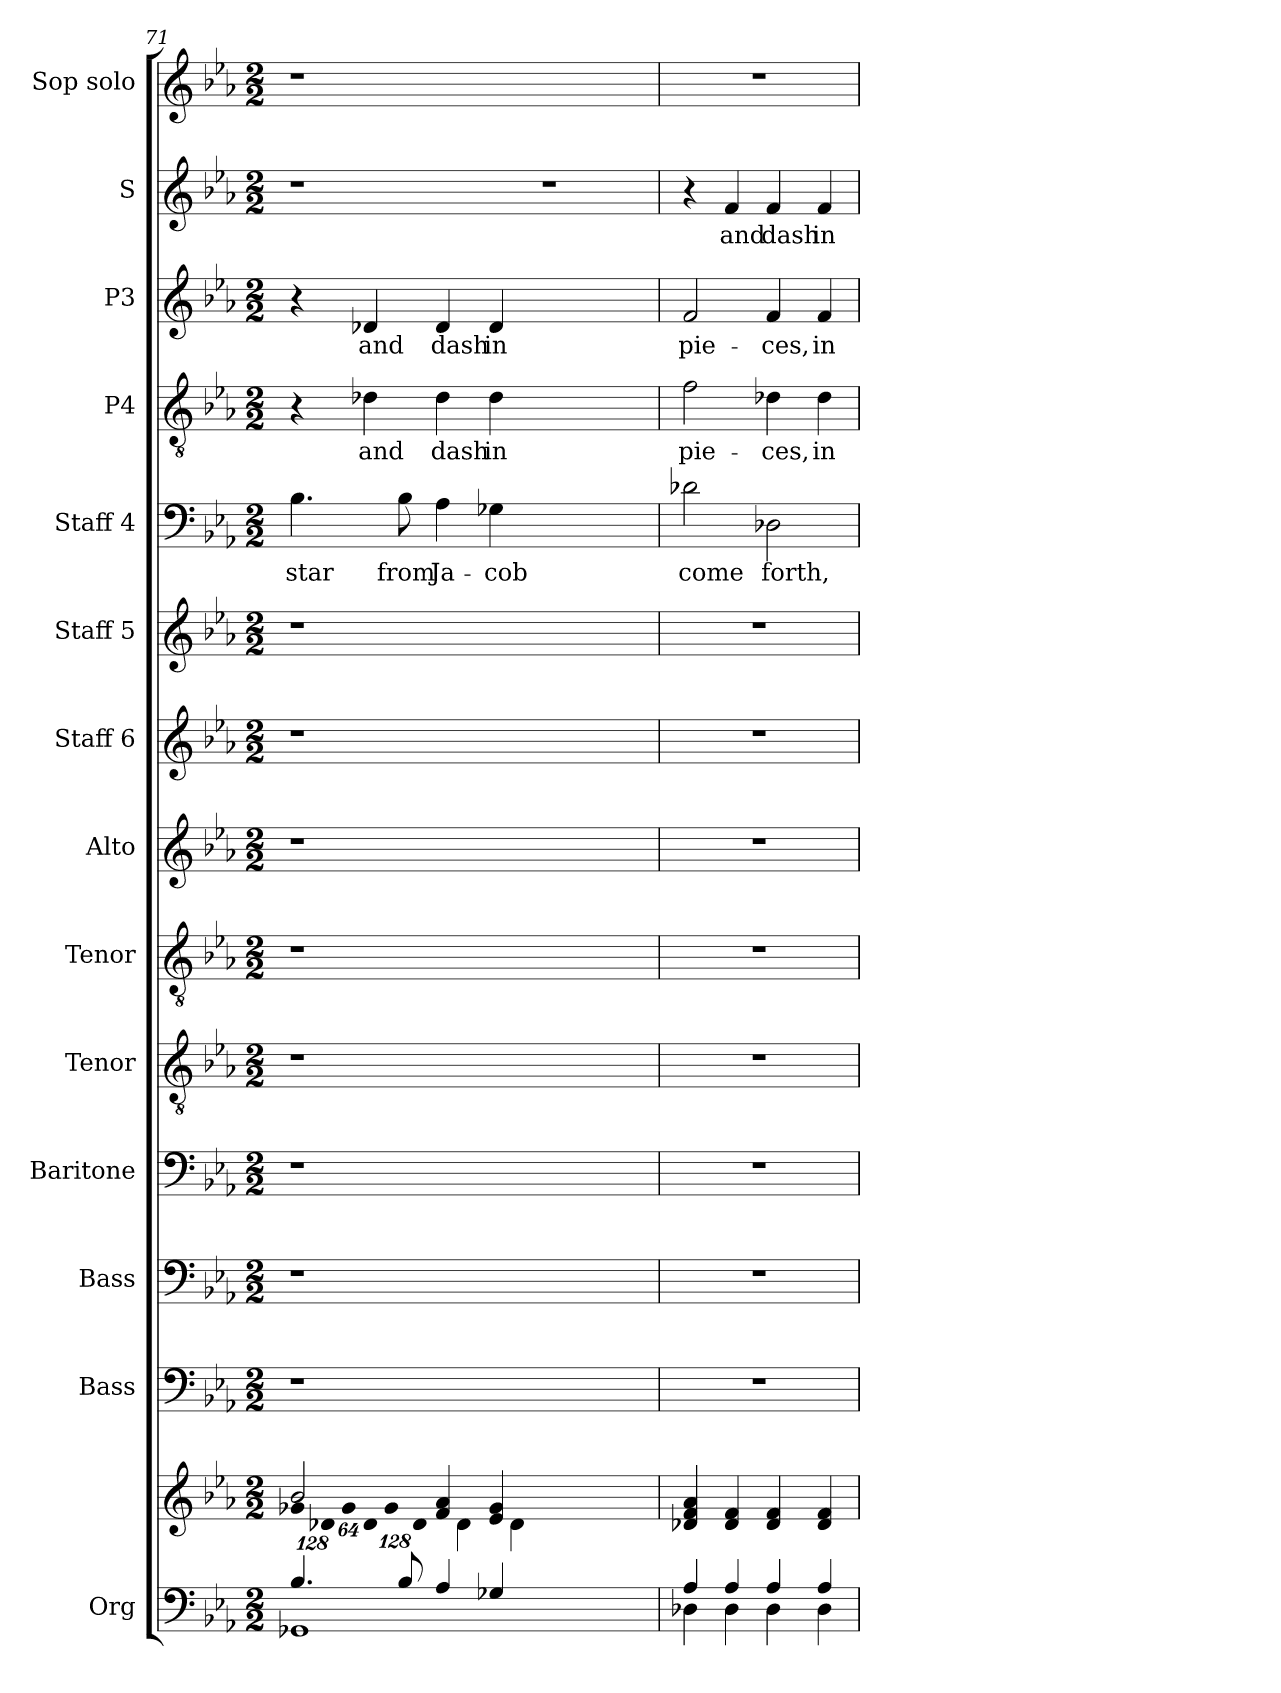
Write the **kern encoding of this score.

**kern	**kern	**kern	**kern	**kern	**kern	**kern	**kern	**kern	**kern	**kern	**text	**kern	**text	**kern	**text	**kern	**text	**kern
*part14	*part14	*part13	*part12	*part11	*part10	*part9	*part8	*part7	*part6	*part5	*part5	*part4	*part4	*part3	*part3	*part2	*part2	*part1
*staff15	*staff14	*staff13	*staff12	*staff11	*staff10	*staff9	*staff8	*staff7	*staff6	*staff5	*staff5	*staff4	*staff4	*staff3	*staff3	*staff2	*staff2	*staff1
*I"Org	*	*I"Bass	*I"Bass	*I"Baritone	*I"Tenor	*I"Tenor	*I"Alto	*I"Staff 6	*I"Staff 5	*I"Staff 4	*	*I"P4	*	*I"P3	*	*I"S	*	*I"Sop solo
*I'Org.	*	*I'B.	*I'B.	*I'Bar.	*I'T.	*I'T.	*I'A.	*I'Sta. 6	*I'Sta. 5	*I'Sta. 4	*	*	*	*	*	*	*	*I'S.
*clefF4	*clefG2	*clefF4	*clefF4	*clefF4	*clefGv2	*clefGv2	*clefG2	*clefG2	*clefG2	*clefF4	*	*clefGv2	*	*clefG2	*	*clefG2	*	*clefG2
*	*	*	*	*	*ITrd7c12	*ITrd7c12	*	*	*	*	*	*	*	*	*	*	*	*
*k[b-e-a-]	*k[b-e-a-]	*k[b-e-a-]	*k[b-e-a-]	*k[b-e-a-]	*k[b-e-a-]	*k[b-e-a-]	*k[b-e-a-]	*k[b-e-a-]	*k[b-e-a-]	*k[b-e-a-]	*	*k[b-e-a-]	*	*k[b-e-a-]	*	*k[b-e-a-]	*	*k[b-e-a-]
*E-:	*E-:	*E-:	*E-:	*E-:	*E-:	*E-:	*E-:	*E-:	*E-:	*E-:	*	*E-:	*	*E-:	*	*E-:	*	*E-:
*M2/2	*M2/2	*M2/2	*M2/2	*M2/2	*M2/2	*M2/2	*M2/2	*M2/2	*M2/2	*M2/2	*	*M2/2	*	*M2/2	*	*M2/2	*	*M2/2
=71	=71	=71	=71	=71	=71	=71	=71	=71	=71	=71	=71	=71	=71	=71	=71	=71	=71	=71
*^	*^	*	*	*	*	*	*	*	*	*	*	*	*	*	*	*	*	*
*	*	*	*Xbrackettup	*	*	*	*	*	*	*	*	*	*	*	*	*	*	*	*	*
!	!	!	!LO:N:vis=8	!	!	!	!	!	!	!	!	!	!	!	!	!	!	!	!	!
!	!	!	!	!	!	!	!	!	!	!	!	!	!LO:LY:b:color=#000000	!	!	!	!	!	!	!
4.B-i/	1GG-Xi	2b-i/	1024%85g-Xi\	1r	1r	1r	1r	1r	1r	1r	1r	4.B-i\	star	4r	.	4r	.	1r	.	1r
!	!	!	!LO:N:vis=8	!	!	!	!	!	!	!	!	!	!	!	!	!	!	!	!	!
.	.	.	1024%85d-Xi\	.	.	.	.	.	.	.	.	.	.	.	.	.	.	.	.	.
!	!	!	!LO:N:vis=8	!	!	!	!	!	!	!	!	!	!	!	!	!	!	!	!	!
.	.	.	512%43g-i\	.	.	.	.	.	.	.	.	.	.	.	.	.	.	.	.	.
!	!	!	!LO:N:vis=8	!	!	!	!	!	!	!	!	!	!	!	!	!	!	!	!	!
!	!	!	!	!	!	!	!	!	!	!	!	!	!	!	!LO:LY:b:color=#000000	!	!	!	!	!
!	!	!	!	!	!	!	!	!	!	!	!	!	!	!	!	!	!LO:LY:b:color=#000000	!	!	!
.	.	.	1024%85d-i\	.	.	.	.	.	.	.	.	.	.	4d-Xi\	and	4d-Xi/	and	.	.	.
!	!	!	!LO:N:vis=8	!	!	!	!	!	!	!	!	!	!	!	!	!	!	!	!	!
.	.	.	1024%85g-i\	.	.	.	.	.	.	.	.	.	.	.	.	.	.	.	.	.
!	!	!	!	!	!	!	!	!	!	!	!	!	!LO:LY:b:color=#000000	!	!	!	!	!	!	!
8B-i/	.	.	.	.	.	.	.	.	.	.	.	8B-i\	from	.	.	.	.	.	.	.
!	!	!	!LO:N:vis=8	!	!	!	!	!	!	!	!	!	!	!	!	!	!	!	!	!
.	.	.	512%43d-i\	.	.	.	.	.	.	.	.	.	.	.	.	.	.	.	.	.
!	!	!	!	!	!	!	!	!	!	!	!	!	!LO:LY:b:color=#000000	!	!	!	!	!	!	!
!	!	!	!	!	!	!	!	!	!	!	!	!	!	!	!LO:LY:b:color=#000000	!	!	!	!	!
!	!	!	!	!	!	!	!	!	!	!	!	!	!	!	!	!	!LO:LY:b:color=#000000	!	!	!
4A-i/	.	4fi/ 4a-i	4d-i\	.	.	.	.	.	.	.	.	4A-i\	Ja-	4d-i\	dash	4d-i/	dash	.	.	.
!	!	!	!	!	!	!	!	!	!	!	!	!	!LO:LY:b:color=#000000	!	!	!	!	!	!	!
!	!	!	!	!	!	!	!	!	!	!	!	!	!	!	!LO:LY:b:color=#000000	!	!	!	!	!
!	!	!	!	!	!	!	!	!	!	!	!	!	!	!	!	!	!LO:LY:b:color=#000000	!	!	!
4G-Xi/	.	4e-i/ 4g-i	4d-i\	.	.	.	.	.	.	.	.	4G-Xi\	-cob	4d-i\	in	4d-i/	in	.	.	.
1ryy	1ryy	1ryy	1ryy	1ryy	1ryy	1ryy	1ryy	1ryy	1ryy	1ryy	1ryy	1ryy	.	1ryy	.	1ryy	.	1r	.	1ryy
*	*	*v	*v	*	*	*	*	*	*	*	*	*	*	*	*	*	*	*	*	*
=72	=72	=72	=72	=72	=72	=72	=72	=72	=72	=72	=72	=72	=72	=72	=72	=72	=72	=72	=72
*	*	*^	*	*	*	*	*	*	*	*	*	*	*	*	*	*	*	*	*
!	!	!	!	!	!	!	!	!	!	!	!	!	!LO:LY:b:color=#000000	!	!	!	!	!	!	!
*	*	*v	*v	*	*	*	*	*	*	*	*	*	*	*	*	*	*	*	*	*
*	*	*^	*	*	*	*	*	*	*	*	*	*	*	*	*	*	*	*	*
!	!	!	!	!	!	!	!	!	!	!	!	!	!	!	!LO:LY:b:color=#000000	!	!	!	!	!
*	*	*v	*v	*	*	*	*	*	*	*	*	*	*	*	*	*	*	*	*	*
*	*	*^	*	*	*	*	*	*	*	*	*	*	*	*	*	*	*	*	*
!	!	!	!	!	!	!	!	!	!	!	!	!	!	!	!	!	!LO:LY:b:color=#000000	!	!	!
*	*	*v	*v	*	*	*	*	*	*	*	*	*	*	*	*	*	*	*	*	*
4A-i/	4D-Xi\	4d-Xi/ 4fi 4a-i	1r	1r	1r	1r	1r	1r	1r	1r	2d-Xi\	come	2fi\	pie-	2fi/	pie-	4r	.	1r
!	!	!	!	!	!	!	!	!	!	!	!	!	!	!	!	!	!	!LO:LY:b:color=#000000	!
4A-i/	4D-i\	4d-i/ 4fi	.	.	.	.	.	.	.	.	.	.	.	.	.	.	4fi/	and	.
!	!	!	!	!	!	!	!	!	!	!	!	!LO:LY:b:color=#000000	!	!	!	!	!	!	!
!	!	!	!	!	!	!	!	!	!	!	!	!	!	!LO:LY:b:color=#000000	!	!	!	!	!
!	!	!	!	!	!	!	!	!	!	!	!	!	!	!	!	!LO:LY:b:color=#000000	!	!	!
!	!	!	!	!	!	!	!	!	!	!	!	!	!	!	!	!	!	!LO:LY:b:color=#000000	!
4A-i/	4D-i\	4d-i/ 4fi	.	.	.	.	.	.	.	.	2D-Xi\	forth,	4d-Xi\	-ces,	4fi/	-ces,	4fi/	dash	.
!	!	!	!	!	!	!	!	!	!	!	!	!	!	!LO:LY:b:color=#000000	!	!	!	!	!
!	!	!	!	!	!	!	!	!	!	!	!	!	!	!	!	!LO:LY:b:color=#000000	!	!	!
!	!	!	!	!	!	!	!	!	!	!	!	!	!	!	!	!	!	!LO:LY:b:color=#000000	!
4A-i/	4D-i\	4d-i/ 4fi	.	.	.	.	.	.	.	.	.	.	4d-i\	in	4fi/	in	4fi/	in	.
*v	*v	*	*	*	*	*	*	*	*	*	*	*	*	*	*	*	*	*	*
=	=	=	=	=	=	=	=	=	=	=	=	=	=	=	=	=	=	=
*-	*-	*-	*-	*-	*-	*-	*-	*-	*-	*-	*-	*-	*-	*-	*-	*-	*-	*-
